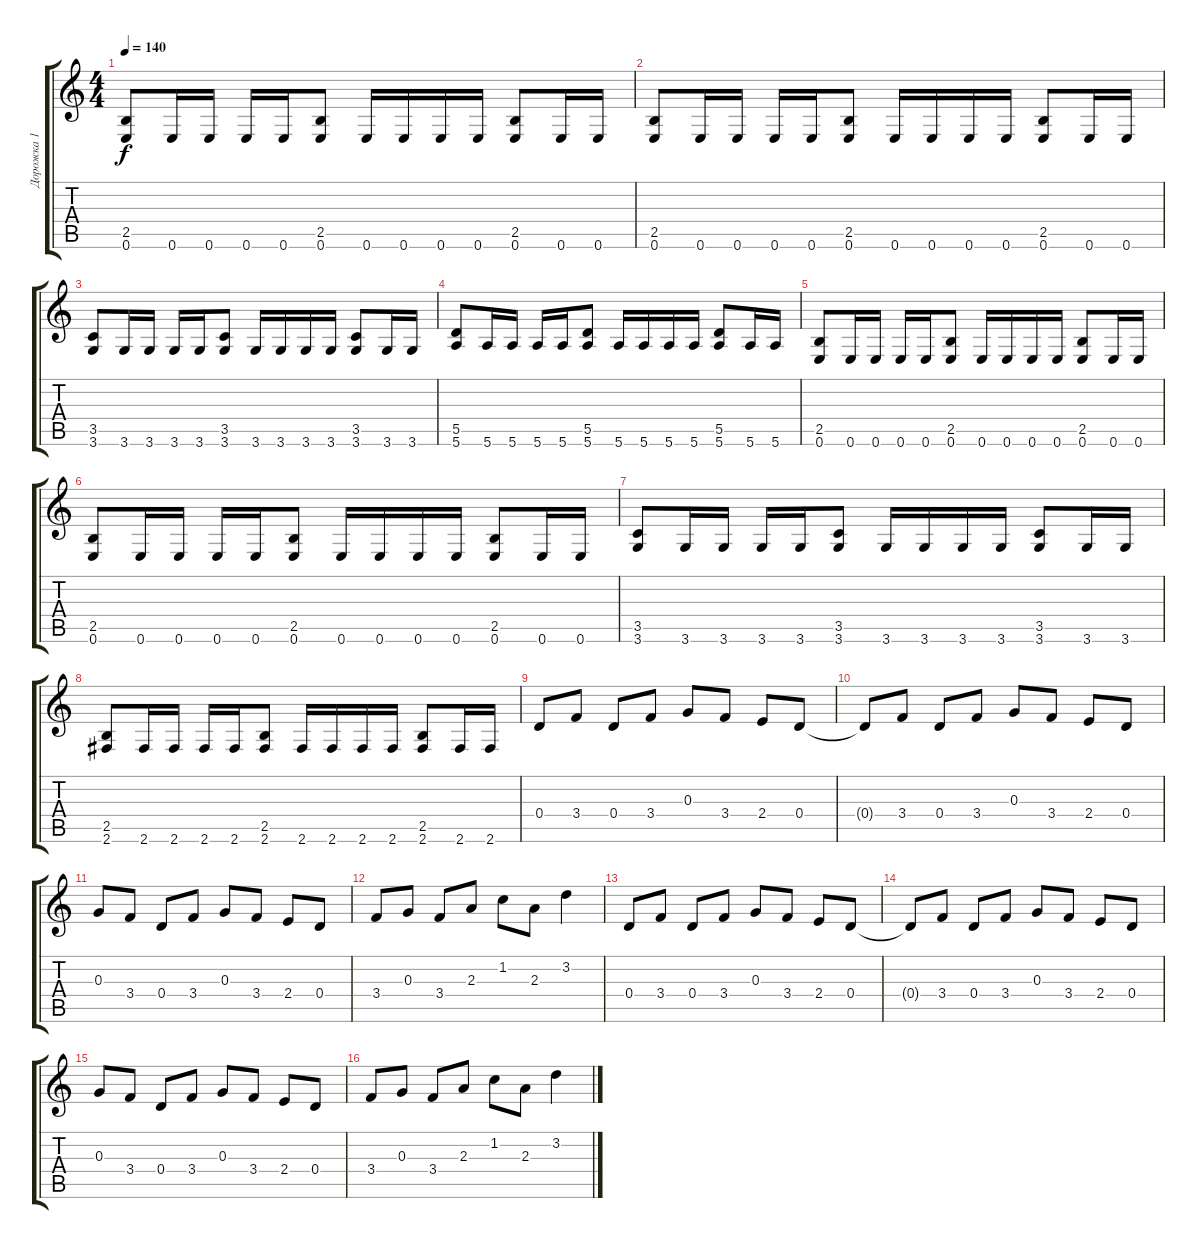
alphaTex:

\track ("Дорожка 1" "Дорожка 1") {instrument distortionguitar}
\staff {score tabs}
\tuning (E4 B3 G3 D3 A2 E2) {hide}
\ts (4 4)
\tempo 140
\clef g2
\ks c
(2.5 0.6).8{dy f} 0.6.16 0.6.16 0.6.16 0.6.16 (2.5 0.6).8 0.6.16 0.6.16 0.6.16 0.6.16 (2.5 0.6).8 0.6.16 0.6.16 |
(2.5 0.6).8 0.6.16 0.6.16 0.6.16 0.6.16 (2.5 0.6).8 0.6.16 0.6.16 0.6.16 0.6.16 (2.5 0.6).8 0.6.16 0.6.16 |
(3.5 3.6).8 3.6.16 3.6.16 3.6.16 3.6.16 (3.5 3.6).8 3.6.16 3.6.16 3.6.16 3.6.16 (3.5 3.6).8 3.6.16 3.6.16 |
(5.5 5.6).8 5.6.16 5.6.16 5.6.16 5.6.16 (5.5 5.6).8 5.6.16 5.6.16 5.6.16 5.6.16 (5.5 5.6).8 5.6.16 5.6.16 |
(2.5 0.6).8 0.6.16 0.6.16 0.6.16 0.6.16 (2.5 0.6).8 0.6.16 0.6.16 0.6.16 0.6.16 (2.5 0.6).8 0.6.16 0.6.16 |
(2.5 0.6).8 0.6.16 0.6.16 0.6.16 0.6.16 (2.5 0.6).8 0.6.16 0.6.16 0.6.16 0.6.16 (2.5 0.6).8 0.6.16 0.6.16 |
(3.5 3.6).8 3.6.16 3.6.16 3.6.16 3.6.16 (3.5 3.6).8 3.6.16 3.6.16 3.6.16 3.6.16 (3.5 3.6).8 3.6.16 3.6.16 |
(2.5 2.6).8 2.6.16 2.6.16 2.6.16 2.6.16 (2.5 2.6).8 2.6.16 2.6.16 2.6.16 2.6.16 (2.5 2.6).8 2.6.16 2.6.16 |
0.4.8 3.4.8 0.4.8 3.4.8 0.3.8 3.4.8 2.4.8 0.4.8 |
0.4{t}.8 3.4.8 0.4.8 3.4.8 0.3.8 3.4.8 2.4.8 0.4.8 |
0.3.8 3.4.8 0.4.8 3.4.8 0.3.8 3.4.8 2.4.8 0.4.8 |
3.4.8 0.3.8 3.4.8 2.3.8 1.2.8 2.3.8 3.2.4 |
0.4.8 3.4.8 0.4.8 3.4.8 0.3.8 3.4.8 2.4.8 0.4.8 |
0.4{t}.8 3.4.8 0.4.8 3.4.8 0.3.8 3.4.8 2.4.8 0.4.8 |
0.3.8 3.4.8 0.4.8 3.4.8 0.3.8 3.4.8 2.4.8 0.4.8 |
3.4.8 0.3.8 3.4.8 2.3.8 1.2.8 2.3.8 3.2.4
